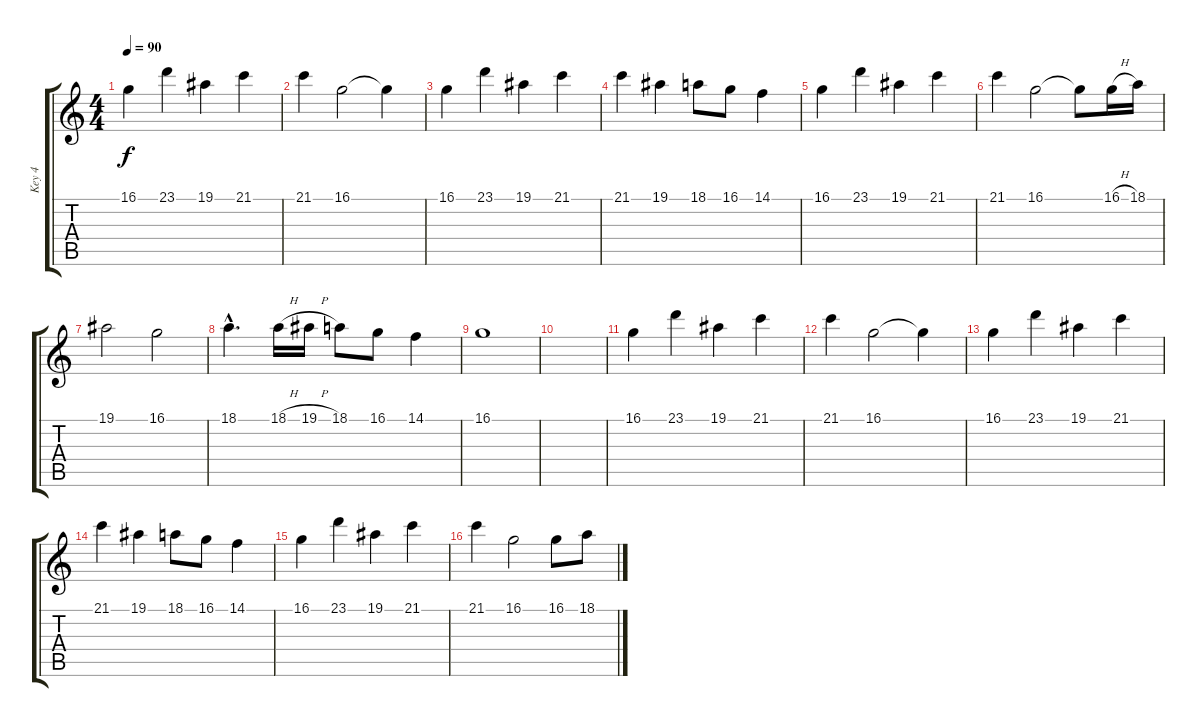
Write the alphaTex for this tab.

\track ("Key 4" "Key 4") {instrument harpsichord}
\staff {score tabs}
\tuning (Eb4 Bb3 Gb3 Db3 Ab2 Eb2) {hide}
\ts (4 4)
\tempo 90
\clef g2
\ks c
16.1.4{dy f instrument harpsichord} 23.1.4 19.1.4 21.1.4 |
21.1.4 16.1.2 16.1{t}.4 |
16.1.4 23.1.4 19.1.4 21.1.4 |
21.1.4 19.1.4 18.1.8 16.1.8 14.1.4 |
16.1.4 23.1.4 19.1.4 21.1.4 |
21.1.4 16.1.2 16.1{t}.8 16.1{h}.16 18.1.16 |
19.1.2 16.1.2 |
18.1{hac}.4{d} 18.1{h}.16 19.1{h}.16 18.1.8 16.1.8 14.1.4 |
16.1.1 |
|
16.1.4 23.1.4 19.1.4 21.1.4 |
21.1.4 16.1.2 16.1{t}.4 |
16.1.4 23.1.4 19.1.4 21.1.4 |
21.1.4 19.1.4 18.1.8 16.1.8 14.1.4 |
16.1.4 23.1.4 19.1.4 21.1.4 |
21.1.4 16.1.2 16.1.8 18.1.8
